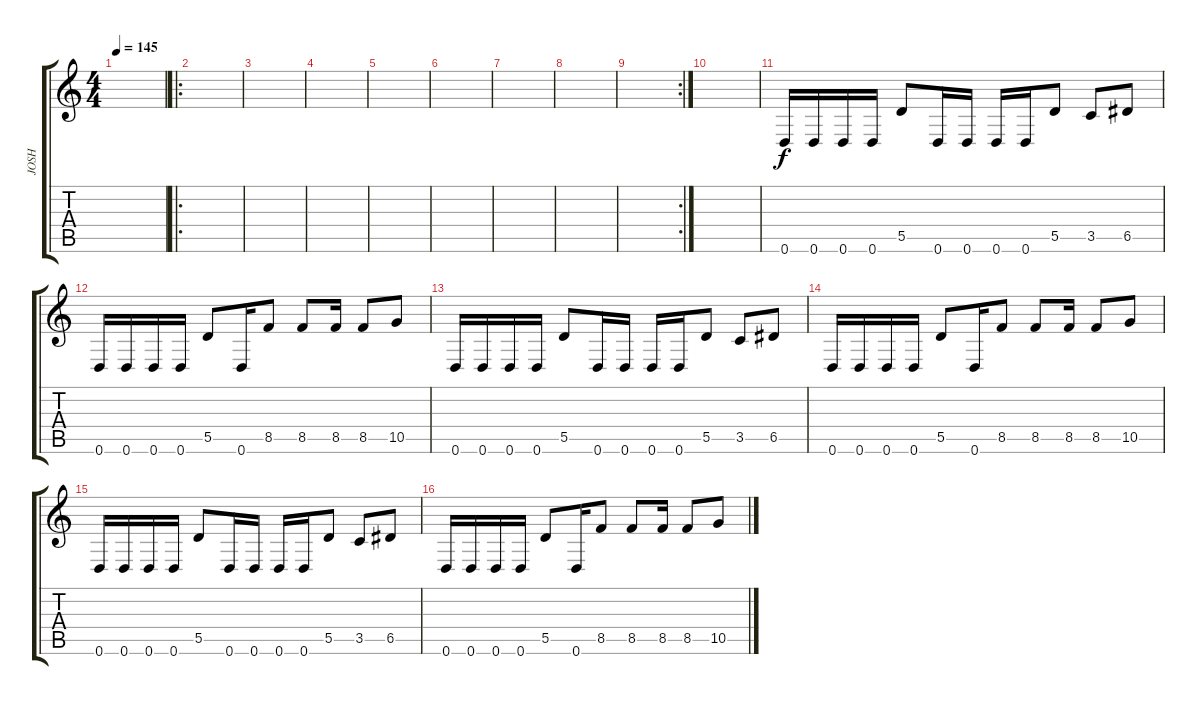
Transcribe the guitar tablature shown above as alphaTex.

\track ("JOSH" "JOSH") {instrument overdrivenguitar}
\staff {score tabs}
\tuning (E4 B3 G3 D3 A2 D2) {hide}
\ts (4 4)
\tempo 145
\clef g2
\ks c
|
\ro
|
|
|
|
|
|
|
\rc 2
|
|
0.6.16 0.6.16 0.6.16 0.6.16 5.5.8 0.6.16 0.6.16 0.6.16 0.6.16 5.5.8 3.5.8 6.5.8 |
0.6.16 0.6.16 0.6.16 0.6.16 5.5.8 0.6.16 8.5.8 8.5.8 8.5.16 8.5.8 10.5.8 |
0.6.16 0.6.16 0.6.16 0.6.16 5.5.8 0.6.16 0.6.16 0.6.16 0.6.16 5.5.8 3.5.8 6.5.8 |
0.6.16 0.6.16 0.6.16 0.6.16 5.5.8 0.6.16 8.5.8 8.5.8 8.5.16 8.5.8 10.5.8 |
0.6.16 0.6.16 0.6.16 0.6.16 5.5.8 0.6.16 0.6.16 0.6.16 0.6.16 5.5.8 3.5.8 6.5.8 |
0.6.16 0.6.16 0.6.16 0.6.16 5.5.8 0.6.16 8.5.8 8.5.8 8.5.16 8.5.8 10.5.8
